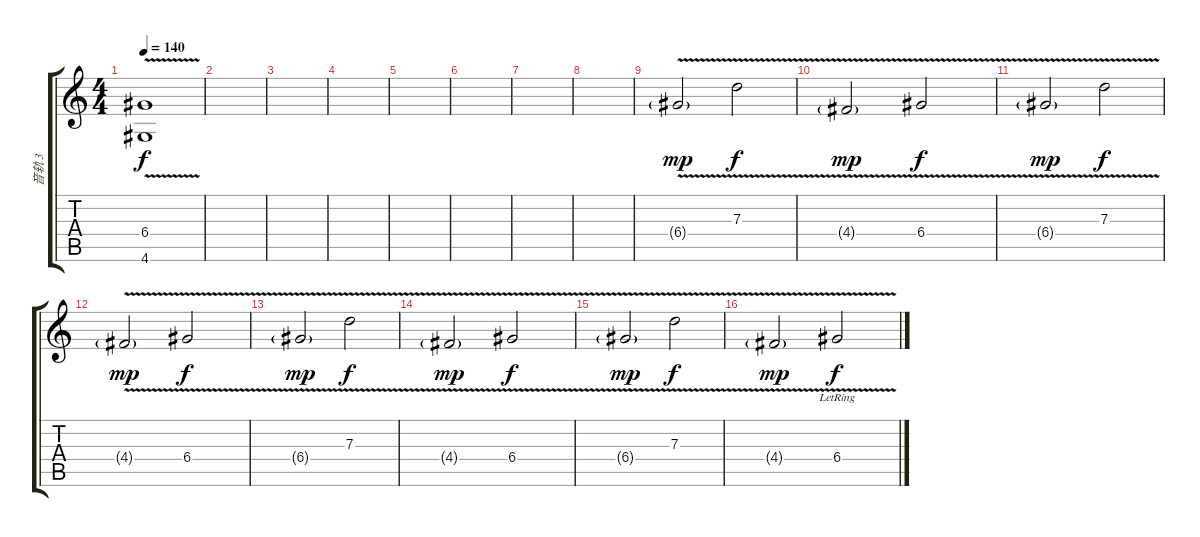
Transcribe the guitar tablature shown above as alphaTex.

\track ("音轨 3" "音轨 3") {instrument distortionguitar}
\staff {score tabs}
\tuning (E4 B3 G3 D3 A2 E2) {hide}
\ts (4 4)
\tempo 140
\clef g2
\ks c
(6.4{v} 4.6).1{dy f} |
|
|
|
|
|
|
|
6.4{v g}.2{dy mp} 7.3{v}.2{dy f} |
4.4{v g}.2{dy mp} 6.4{v}.2{dy f} |
6.4{v g}.2{dy mp} 7.3{v}.2{dy f} |
4.4{v g}.2{dy mp} 6.4{v}.2{dy f} |
6.4{v g}.2{dy mp} 7.3{v}.2{dy f} |
4.4{v g}.2{dy mp} 6.4{v}.2{dy f} |
6.4{v g}.2{dy mp} 7.3{v}.2{dy f} |
4.4{v g}.2{dy mp} 6.4{v lr}.2{dy f}
